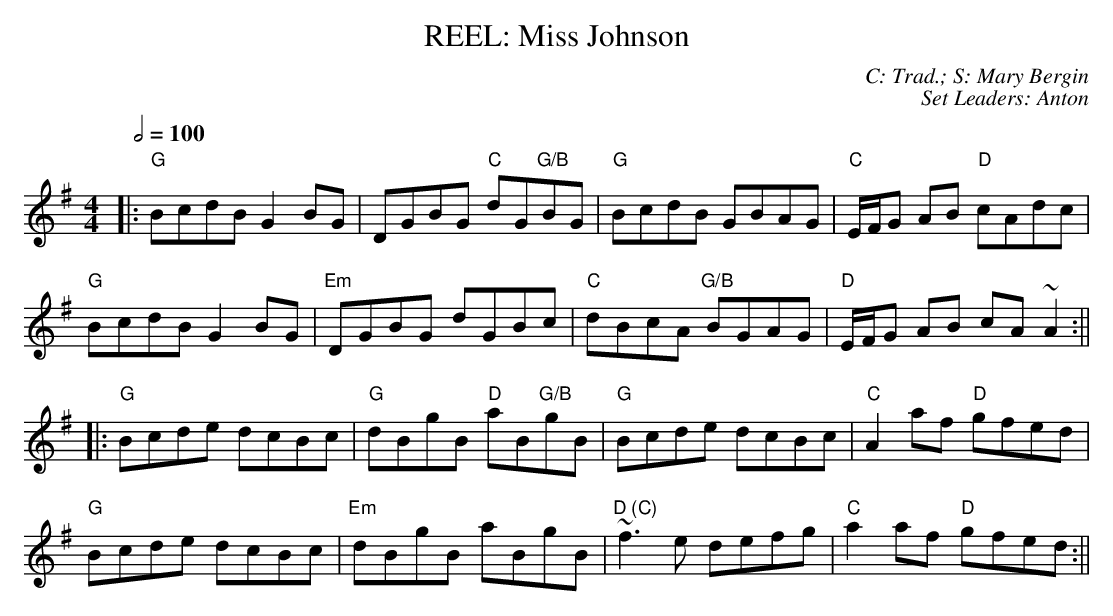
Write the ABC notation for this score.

X:1
T: REEL: Miss Johnson
C: C: Trad.; S: Mary Bergin
C: Set Leaders: Anton
M: 4/4
L: 1/8
Q: 1/2=100
K: Gmaj
|:"G"BcdB G2 BG|DGBG "C"dG"G/B"BG|"G"BcdB GBAG|"C"E/F/G AB "D"cAdc|
"G"BcdB G2 BG|"Em"DGBG dGBc|"C"dBcA "G/B"BGAG|"D"E/F/G AB cA~A2:||
|:"G"Bcde dcBc|"G"dBgB "D"aB"G/B"gB|"G"Bcde dcBc|"C"A2 af "D"gfed|
"G"Bcde dcBc|"Em"dBgB aBgB|"D (C)"~f3e defg|"C"a2 af "D"gfed:||
